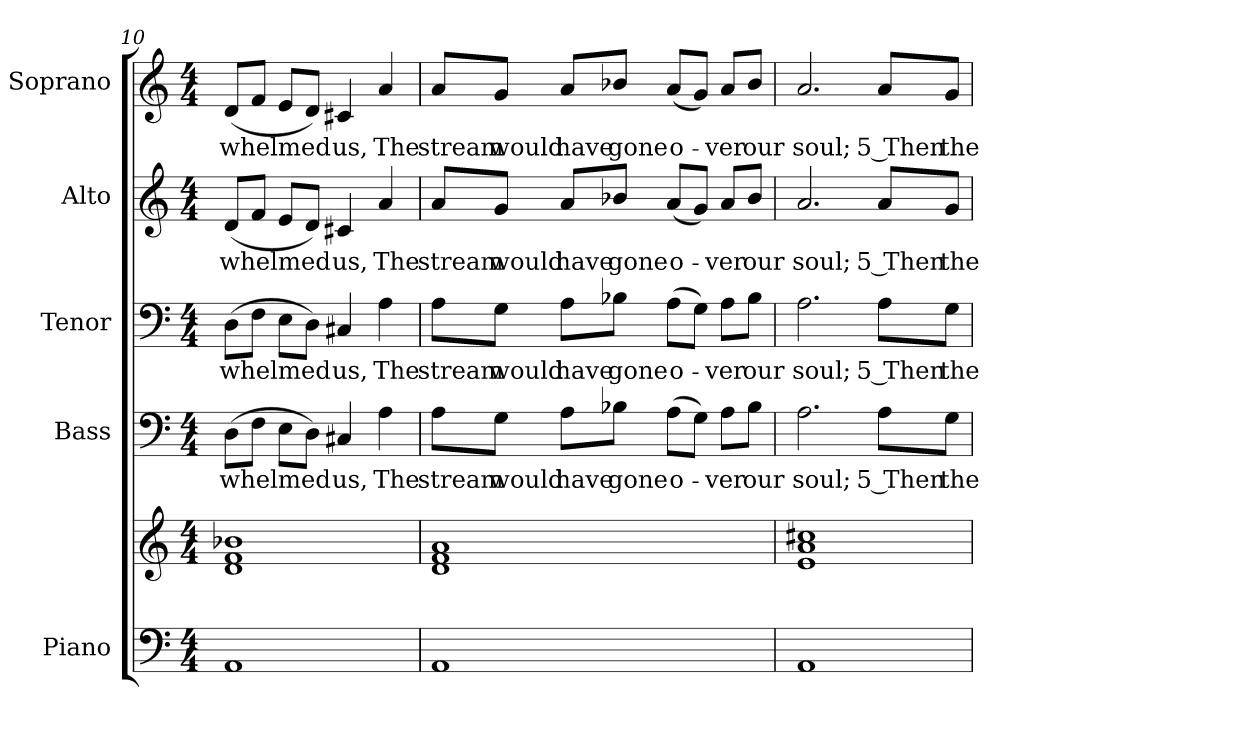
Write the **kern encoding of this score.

**kern	**kern	**kern	**text	**kern	**text	**kern	**text	**kern	**text
*part5	*part5	*part4	*part4	*part3	*part3	*part2	*part2	*part1	*part1
*staff6	*staff5	*staff4	*staff4	*staff3	*staff3	*staff2	*staff2	*staff1	*staff1
*I"Piano	*	*I"Bass	*	*I"Tenor	*	*I"Alto	*	*I"Soprano	*
*I'Pno.	*	*I'B.	*	*I'T.	*	*I'A.	*	*I'S.	*
!!LO:PB:g=z
*clefF4	*clefG2	*clefF4	*	*clefF4	*	*clefG2	*	*clefG2	*
*k[]	*k[]	*k[]	*	*k[]	*	*k[]	*	*k[]	*
*C:	*C:	*C:	*	*C:	*	*C:	*	*C:	*
*M4/4	*M4/4	*M4/4	*	*M4/4	*	*M4/4	*	*M4/4	*
=10	=10	=10	=10	=10	=10	=10	=10	=10	=10
!	!	!	!LO:LY:b:color=#000000	!	!	!	!	!	!
!	!	!	!	!	!LO:LY:b:color=#000000	!	!	!	!
!	!	!	!	!	!	!	!LO:LY:b:color=#000000	!	!
!	!	!	!	!	!	!	!	!	!LO:LY:b:color=#000000
1AAi	1di 1fi 1b-Xi	(8Di\L	-whelmed	(8Di\L	-whelmed	(8di/L	-whelmed	(8di/L	-whelmed
.	.	8Fi\J	.	8Fi\J	.	8fi/J	.	8fi/J	.
.	.	8Ei\L	.	8Ei\L	.	8ei/L	.	8ei/L	.
.	.	8Di\J)	.	8Di\J)	.	8di/J)	.	8di/J)	.
!	!	!	!LO:LY:b:color=#000000	!	!	!	!	!	!
!	!	!	!	!	!LO:LY:b:color=#000000	!	!	!	!
!	!	!	!	!	!	!	!LO:LY:b:color=#000000	!	!
!	!	!	!	!	!	!	!	!	!LO:LY:b:color=#000000
.	.	4C#Xi/	us,	4C#Xi/	us,	4c#Xi/	us,	4c#Xi/	us,
!	!	!	!LO:LY:b:color=#000000	!	!	!	!	!	!
!	!	!	!	!	!LO:LY:b:color=#000000	!	!	!	!
!	!	!	!	!	!	!	!LO:LY:b:color=#000000	!	!
!	!	!	!	!	!	!	!	!	!LO:LY:b:color=#000000
.	.	4Ai\	The	4Ai\	The	4ai/	The	4ai/	The
!!LO:PB:g=z
=11	=11	=11	=11	=11	=11	=11	=11	=11	=11
!	!	!	!LO:LY:b:color=#000000	!	!	!	!	!	!
!	!	!	!	!	!LO:LY:b:color=#000000	!	!	!	!
!	!	!	!	!	!	!	!LO:LY:b:color=#000000	!	!
!	!	!	!	!	!	!	!	!	!LO:LY:b:color=#000000
1AAi	1di 1fi 1ai	8Ai\L	stream	8Ai\L	stream	8ai/L	stream	8ai/L	stream
!	!	!	!LO:LY:b:color=#000000	!	!	!	!	!	!
!	!	!	!	!	!LO:LY:b:color=#000000	!	!	!	!
!	!	!	!	!	!	!	!LO:LY:b:color=#000000	!	!
!	!	!	!	!	!	!	!	!	!LO:LY:b:color=#000000
.	.	8Gi\J	would	8Gi\J	would	8gi/J	would	8gi/J	would
!	!	!	!LO:LY:b:color=#000000	!	!	!	!	!	!
!	!	!	!	!	!LO:LY:b:color=#000000	!	!	!	!
!	!	!	!	!	!	!	!LO:LY:b:color=#000000	!	!
!	!	!	!	!	!	!	!	!	!LO:LY:b:color=#000000
.	.	8Ai\L	have	8Ai\L	have	8ai/L	have	8ai/L	have
!	!	!	!LO:LY:b:color=#000000	!	!	!	!	!	!
!	!	!	!	!	!LO:LY:b:color=#000000	!	!	!	!
!	!	!	!	!	!	!	!LO:LY:b:color=#000000	!	!
!	!	!	!	!	!	!	!	!	!LO:LY:b:color=#000000
.	.	8B-Xi\J	gone	8B-Xi\J	gone	8b-Xi/J	gone	8b-Xi/J	gone
!	!	!	!LO:LY:b:color=#000000	!	!	!	!	!	!
!	!	!	!	!	!LO:LY:b:color=#000000	!	!	!	!
!	!	!	!	!	!	!	!LO:LY:b:color=#000000	!	!
!	!	!	!	!	!	!	!	!	!LO:LY:b:color=#000000
.	.	(8Ai\L	o-	(8Ai\L	o-	(8ai/L	o-	(8ai/L	o-
.	.	8Gi\J)	.	8Gi\J)	.	8gi/J)	.	8gi/J)	.
!	!	!	!LO:LY:b:color=#000000	!	!	!	!	!	!
!	!	!	!	!	!LO:LY:b:color=#000000	!	!	!	!
!	!	!	!	!	!	!	!LO:LY:b:color=#000000	!	!
!	!	!	!	!	!	!	!	!	!LO:LY:b:color=#000000
.	.	8Ai\L	-ver	8Ai\L	-ver	8ai/L	-ver	8ai/L	-ver
!	!	!	!LO:LY:b:color=#000000	!	!	!	!	!	!
!	!	!	!	!	!LO:LY:b:color=#000000	!	!	!	!
!	!	!	!	!	!	!	!LO:LY:b:color=#000000	!	!
!	!	!	!	!	!	!	!	!	!LO:LY:b:color=#000000
.	.	8B-i\J	our	8B-i\J	our	8b-i/J	our	8b-i/J	our
=12	=12	=12	=12	=12	=12	=12	=12	=12	=12
!	!	!	!LO:LY:b:color=#000000	!	!	!	!	!	!
!	!	!	!	!	!LO:LY:b:color=#000000	!	!	!	!
!	!	!	!	!	!	!	!LO:LY:b:color=#000000	!	!
!	!	!	!	!	!	!	!	!	!LO:LY:b:color=#000000
1AAi	1ei 1ai 1cc#Xi	2.Ai\	soul;	2.Ai\	soul;	2.ai/	soul;	2.ai/	soul;
!	!	!	!LO:LY:b:color=#000000	!	!	!	!	!	!
!	!	!	!	!	!LO:LY:b:color=#000000	!	!	!	!
!	!	!	!	!	!	!	!LO:LY:b:color=#000000	!	!
!	!	!	!	!	!	!	!	!	!LO:LY:b:color=#000000
.	.	8Ai\L	5 Then	8Ai\L	5 Then	8ai/L	5 Then	8ai/L	5 Then
!	!	!	!LO:LY:b:color=#000000	!	!	!	!	!	!
!	!	!	!	!	!LO:LY:b:color=#000000	!	!	!	!
!	!	!	!	!	!	!	!LO:LY:b:color=#000000	!	!
!	!	!	!	!	!	!	!	!	!LO:LY:b:color=#000000
.	.	8Gi\J	the	8Gi\J	the	8gi/J	the	8gi/J	the
=	=	=	=	=	=	=	=	=	=
*-	*-	*-	*-	*-	*-	*-	*-	*-	*-
